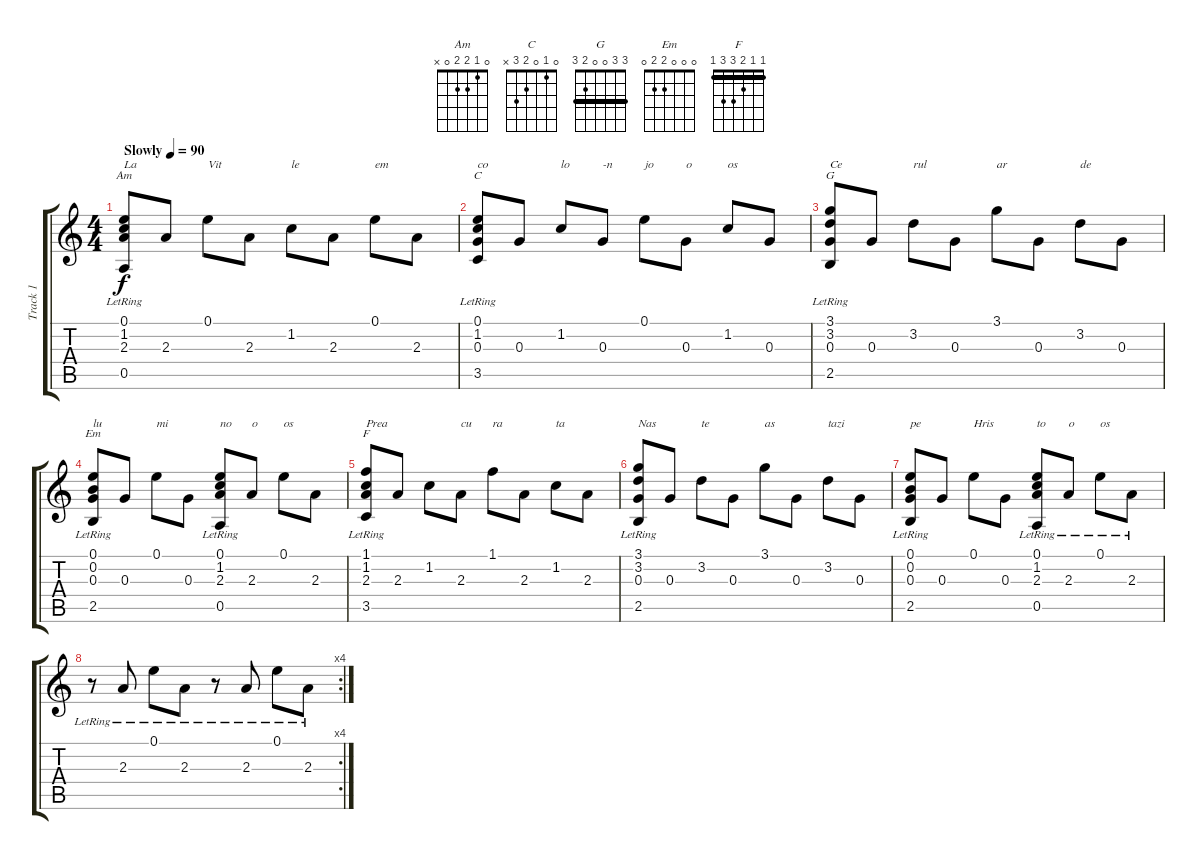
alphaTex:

\track ("Track 1" "Track 1") {instrument acousticguitarnylon}
\staff {score tabs}
\tuning (E4 B3 G3 D3 A2 E2) {hide}
\chord ("Am" 0 1 2 2 0 x)
\chord ("C" 0 1 0 2 3 x)
\chord ("G" 3 3 0 0 2 3) {barre 3}
\chord ("Em" 0 0 0 2 2 0)
\chord ("F" 1 1 2 3 3 1) {barre 1}
\ts (4 4)
\tempo (90 "Slowly")
\clef g2
\ks c
(0.1{lr} 1.2{lr} 2.3{lr} 0.5{lr}).8{ch "Am" txt "La" dy f instrument acousticguitarnylon} 2.3.8 0.1.8{txt "Vit"} 2.3.8 1.2.8{txt "le"} 2.3.8 0.1.8{txt "em"} 2.3.8 |
(0.1{lr} 1.2{lr} 0.3{lr} 3.5{lr}).8{ch "C" txt "co"} 0.3.8 1.2.8{txt "lo"} 0.3.8{txt "-n"} 0.1.8{txt "jo"} 0.3.8{txt "o"} 1.2.8{txt "os"} 0.3.8 |
(3.1{lr} 3.2{lr} 0.3{lr} 2.5{lr}).8{ch "G" txt "Ce"} 0.3.8 3.2.8{txt "rul"} 0.3.8 3.1.8{txt "ar"} 0.3.8 3.2.8{txt "de"} 0.3.8 |
(0.1{lr} 0.2{lr} 0.3{lr} 2.5{lr}).8{ch "Em" txt "lu"} 0.3.8 0.1.8{txt "mi"} 0.3.8 (0.1{lr} 1.2{lr} 2.3{lr} 0.5{lr}).8{txt "no"} 2.3.8{txt "o"} 0.1.8{txt "os"} 2.3.8 |
(1.1{lr} 1.2{lr} 2.3{lr} 3.5{lr}).8{ch "F" txt "Prea"} 2.3.8 1.2.8 2.3.8{txt "cu"} 1.1.8{txt "ra"} 2.3.8 1.2.8{txt "ta"} 2.3.8 |
(3.1{lr} 3.2{lr} 0.3{lr} 2.5{lr}).8{txt "Nas"} 0.3.8 3.2.8{txt "te"} 0.3.8 3.1.8{txt "as"} 0.3.8 3.2.8{txt "tazi"} 0.3.8 |
(0.1{lr} 0.2{lr} 0.3{lr} 2.5{lr}).8{txt "pe"} 0.3.8 0.1.8{txt "Hris"} 0.3.8 (0.1{lr} 1.2{lr} 2.3{lr} 0.5{lr}).8{txt "to"} 2.3{lr}.8{txt "o"} 0.1{lr}.8{txt "os"} 2.3{lr}.8 |
\rc 4
r.8 2.3{lr}.8 0.1{lr}.8 2.3{lr}.8 r.8 2.3{lr}.8 0.1{lr}.8 2.3{lr}.8
